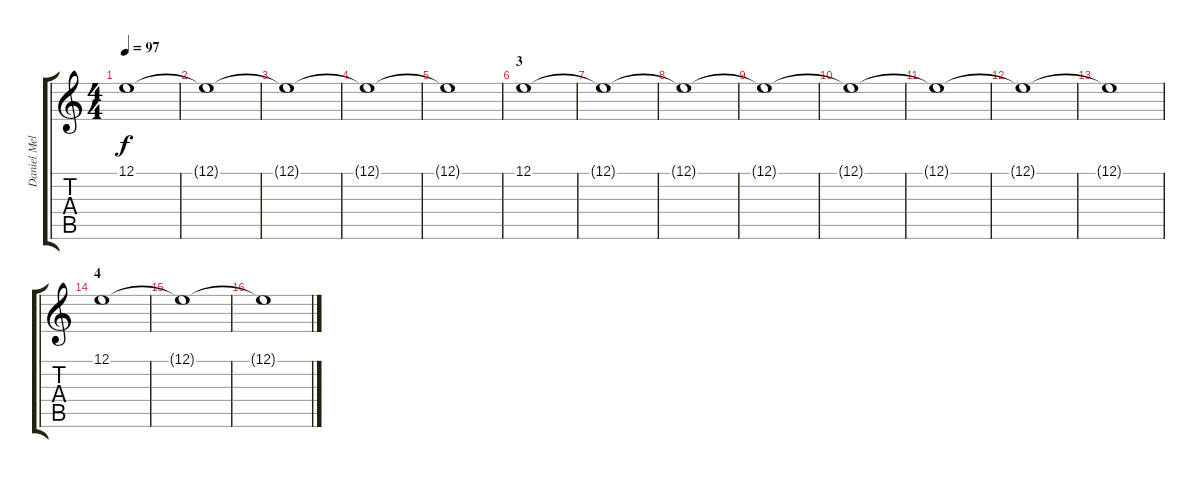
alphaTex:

\track ("Daniel Melero" "Daniel Mel") {instrument stringensemble1}
\staff {score tabs}
\tuning (E4 B3 G3 D3 A2 E2) {hide}
\ts (4 4)
\tempo 97
\clef g2
\ks c
12.1{t}.1{dy f} |
12.1{t}.1 |
12.1{t}.1 |
12.1{t}.1 |
12.1{t}.1 |
\section ("" "3")
12.1.1 |
12.1{t}.1 |
12.1{t}.1 |
12.1{t}.1 |
12.1{t}.1 |
12.1{t}.1 |
12.1{t}.1 |
12.1{t}.1 |
\section ("" "4")
12.1.1 |
12.1{t}.1 |
12.1{t}.1
